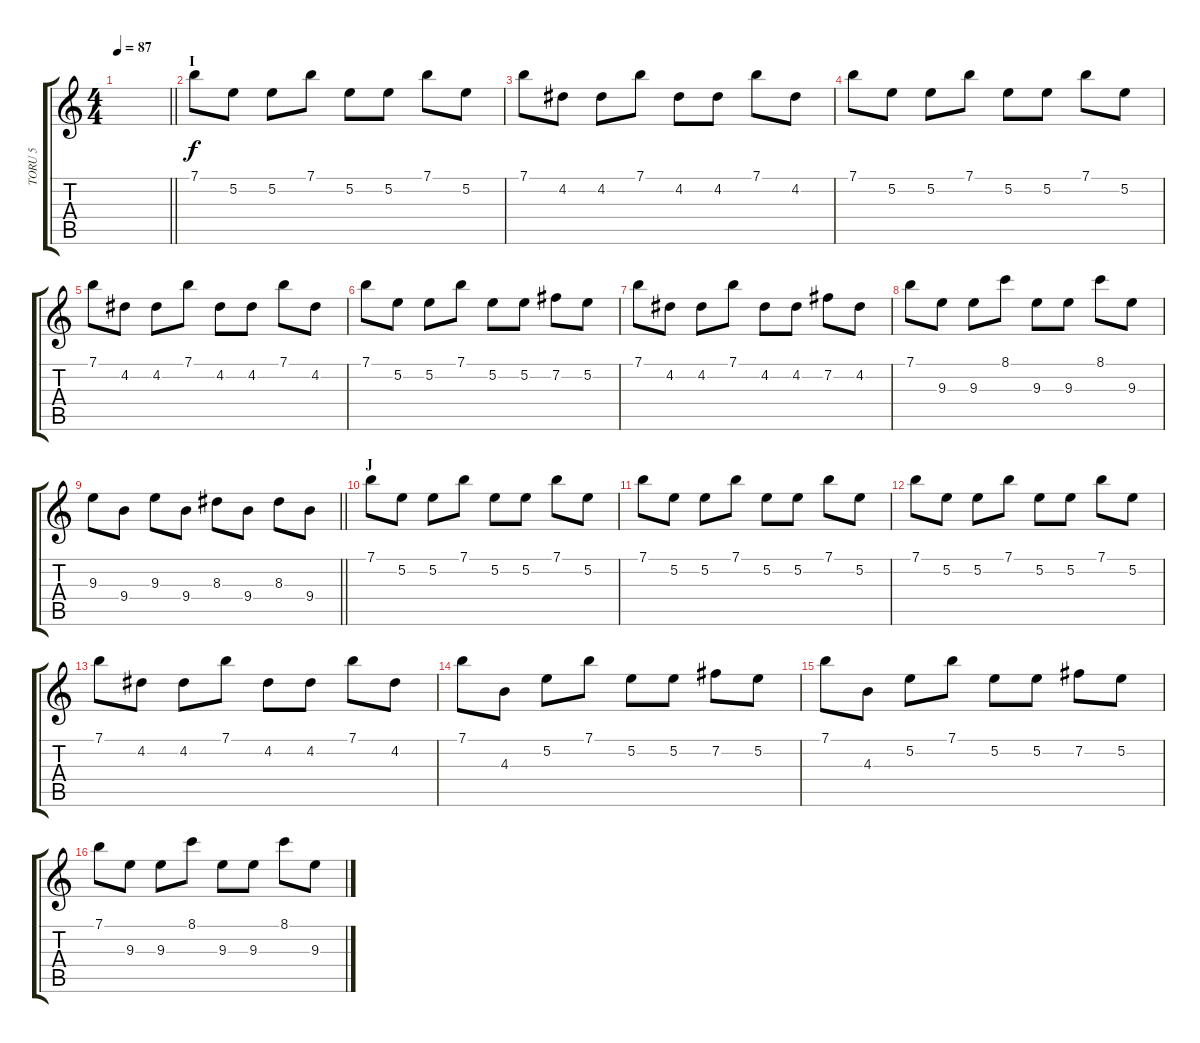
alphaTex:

\track ("TORU 5" "TORU 5") {instrument overdrivenguitar}
\staff {score tabs}
\tuning (E4 B3 G3 D3 A2 E2) {hide}
\ts (4 4)
\tempo 87
\clef g2
\barLineRight lightlight
\ks c
|
\section ("" "I")
7.1.8 5.2.8 5.2.8 7.1.8 5.2.8 5.2.8 7.1.8 5.2.8 |
7.1.8 4.2.8 4.2.8 7.1.8 4.2.8 4.2.8 7.1.8 4.2.8 |
7.1.8 5.2.8 5.2.8 7.1.8 5.2.8 5.2.8 7.1.8 5.2.8 |
7.1.8 4.2.8 4.2.8 7.1.8 4.2.8 4.2.8 7.1.8 4.2.8 |
7.1.8 5.2.8 5.2.8 7.1.8 5.2.8 5.2.8 7.2.8 5.2.8 |
7.1.8 4.2.8 4.2.8 7.1.8 4.2.8 4.2.8 7.2.8 4.2.8 |
7.1.8 9.3.8 9.3.8 8.1.8 9.3.8 9.3.8 8.1.8 9.3.8 |
\barLineRight lightlight
9.3.8 9.4.8 9.3.8 9.4.8 8.3.8 9.4.8 8.3.8 9.4.8 |
\section ("" "J")
7.1.8 5.2.8 5.2.8 7.1.8 5.2.8 5.2.8 7.1.8 5.2.8 |
7.1.8 5.2.8 5.2.8 7.1.8 5.2.8 5.2.8 7.1.8 5.2.8 |
7.1.8 5.2.8 5.2.8 7.1.8 5.2.8 5.2.8 7.1.8 5.2.8 |
7.1.8 4.2.8 4.2.8 7.1.8 4.2.8 4.2.8 7.1.8 4.2.8 |
7.1.8 4.3.8 5.2.8 7.1.8 5.2.8 5.2.8 7.2.8 5.2.8 |
7.1.8 4.3.8 5.2.8 7.1.8 5.2.8 5.2.8 7.2.8 5.2.8 |
7.1.8 9.3.8 9.3.8 8.1.8 9.3.8 9.3.8 8.1.8 9.3.8
